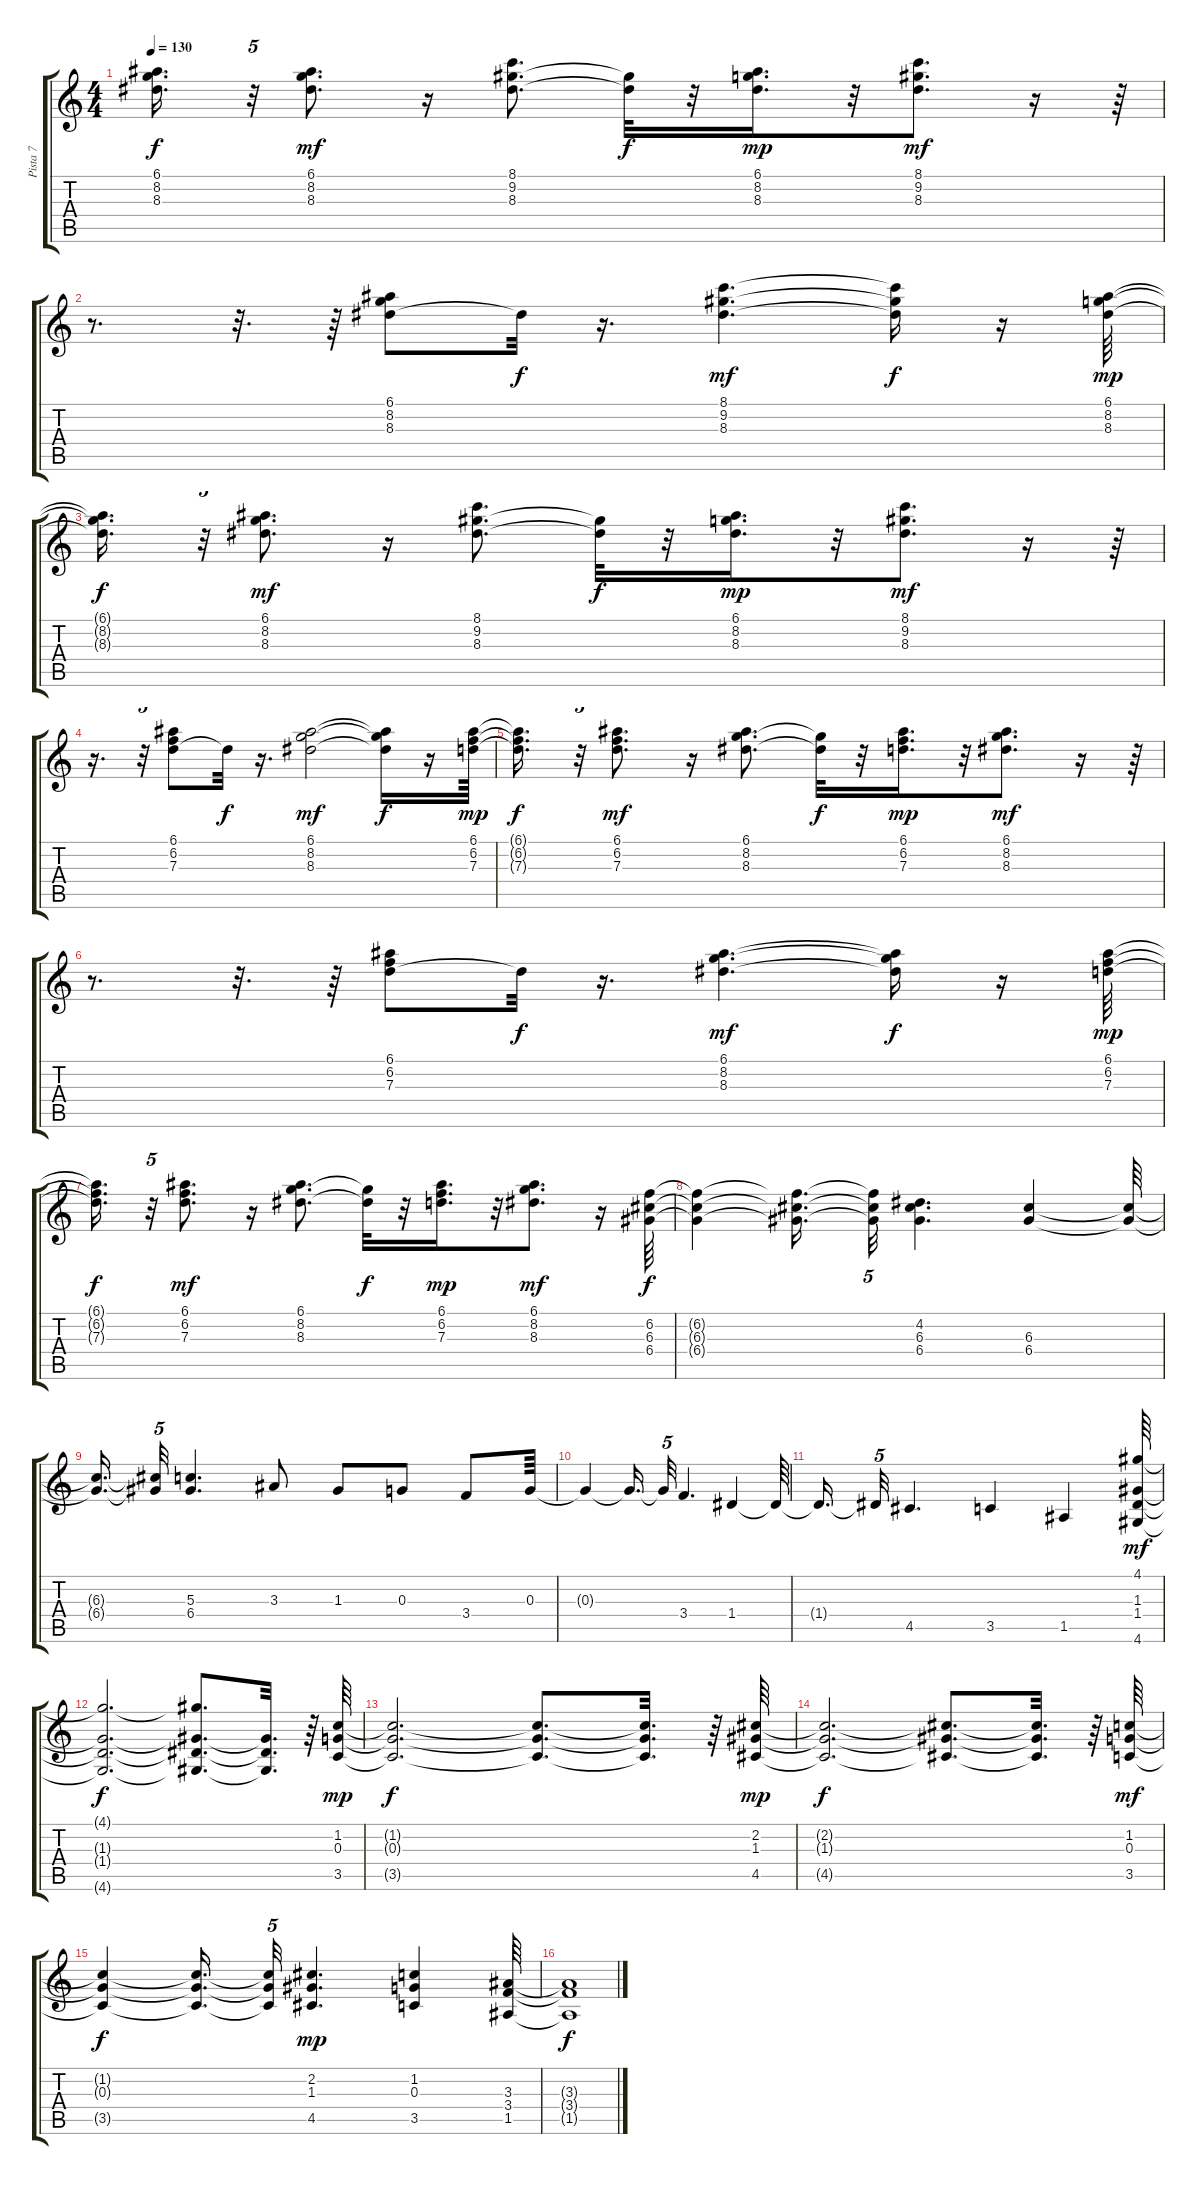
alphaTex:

\track ("Pista 7" "Pista 7") {instrument overdrivenguitar}
\staff {score tabs}
\tuning (E4 B3 G3 D3 A2 E2) {hide}
\ts (4 4)
\tempo 130
\clef g2
\ks c
(6.1{t} 8.2{t} 8.3{t}).16{d dy f} r.32{tu (5 4)} (6.1 8.2 8.3).8{d dy mf} r.16 (8.1 9.2 8.3).8{d} (9.2{t} 8.3{t}).32{dy f} r.32 (6.1 8.2 8.3).16{d dy mp} r.32 (8.1 9.2 8.3).8{d dy mf} r.16 r.64 |
r.8{d} r.32{d} r.64 (6.1 8.2 8.3).8 8.3{t}.32{dy f} r.16{d} (8.1 9.2 8.3).4{d dy mf} (8.1{t} 9.2{t} 8.3{t}).16{dy f} r.16 (6.1 8.2 8.3).64{dy mp} |
(6.1{t} 8.2{t} 8.3{t}).16{d dy f} r.32{tu (5 4)} (6.1 8.2 8.3).8{d dy mf} r.16 (8.1 9.2 8.3).8{d} (9.2{t} 8.3{t}).32{dy f} r.32 (6.1 8.2 8.3).16{d dy mp} r.32 (8.1 9.2 8.3).8{d dy mf} r.16 r.64 |
r.16{d} r.32{tu (5 4)} (6.1 6.2 7.3).8 7.3{t}.32{dy f} r.16{d} (6.1 8.2 8.3).2{dy mf} (6.1{t} 8.2{t} 8.3{t}).16{dy f} r.16 (6.1 6.2 7.3).64{dy mp} |
(6.1{t} 6.2{t} 7.3{t}).16{d dy f} r.32{tu (5 4)} (6.1 6.2 7.3).8{d dy mf} r.16 (6.1 8.2 8.3).8{d} (8.2{t} 8.3{t}).32{dy f} r.32 (6.1 6.2 7.3).16{d dy mp} r.32 (6.1 8.2 8.3).8{d dy mf} r.16 r.64 |
r.8{d} r.32{d} r.64 (6.1 6.2 7.3).8 7.3{t}.32{dy f} r.16{d} (6.1 8.2 8.3).4{d dy mf} (6.1{t} 8.2{t} 8.3{t}).16{dy f} r.16 (6.1 6.2 7.3).64{dy mp} |
(6.1{t} 6.2{t} 7.3{t}).16{d dy f} r.32{tu (5 4)} (6.1 6.2 7.3).8{d dy mf} r.16 (6.1 8.2 8.3).8{d} (8.2{t} 8.3{t}).32{dy f} r.32 (6.1 6.2 7.3).16{d dy mp} r.32 (6.1 8.2 8.3).8{d dy mf} r.16 (6.2 6.3 6.4).64{dy f} |
(6.2{t} 6.3{t} 6.4{t}).4 (6.2{t} 6.3{t} 6.4{t}).16{d} (6.2{t} 6.3{t} 6.4{t}).32{tu (5 4)} (4.2 6.3 6.4).4{d} (6.3 6.4).4 (6.3{t} 6.4{t}).64 |
(6.3{t} 6.4{t}).16{d} (6.3{t} 6.4{t}).32{tu (5 4)} (5.3 6.4).4{d} 3.3.8 1.3.8 0.3.8 3.4.8 0.3.64 |
0.3{t}.4 0.3{t}.16{d} 0.3{t}.32{tu (5 4)} 3.4.4{d} 1.4.4 1.4{t}.64 |
1.4{t}.16{d} 1.4{t}.32{tu (5 4)} 4.5.4{d} 3.5.4 1.5.4 (4.1 1.3 1.4 4.6).64{dy mf} |
(4.1{t} 1.3{t} 1.4{t} 4.6{t}).2{d dy f} (4.1{t} 1.3{t} 1.4{t} 4.6{t}).8{d} (1.3{t} 1.4{t} 4.6{t}).32{d} r.64 (1.2 0.3 3.5).64{dy mp} |
(1.2{t} 0.3{t} 3.5{t}).2{d dy f} (1.2{t} 0.3{t} 3.5{t}).8{d} (1.2{t} 0.3{t} 3.5{t}).32{d} r.64 (2.2 1.3 4.5).64{dy mp volume 11} |
(2.2{t} 1.3{t} 4.5{t}).2{d dy f} (2.2{t} 1.3{t} 4.5{t}).8{d} (2.2{t} 1.3{t} 4.5{t}).32{d} r.64 (1.2 0.3 3.5).64{dy mf volume 9} |
(1.2{t} 0.3{t} 3.5{t}).4{dy f} (1.2{t} 0.3{t} 3.5{t}).16{d} (1.2{t} 0.3{t} 3.5{t}).32{tu (5 4)} (2.2 1.3 4.5).4{d dy mp volume 8} (1.2 0.3 3.5).4{volume 7} (3.3 3.4 1.5).64 |
(3.3{t} 3.4{t} 1.5{t}).1{dy f}
